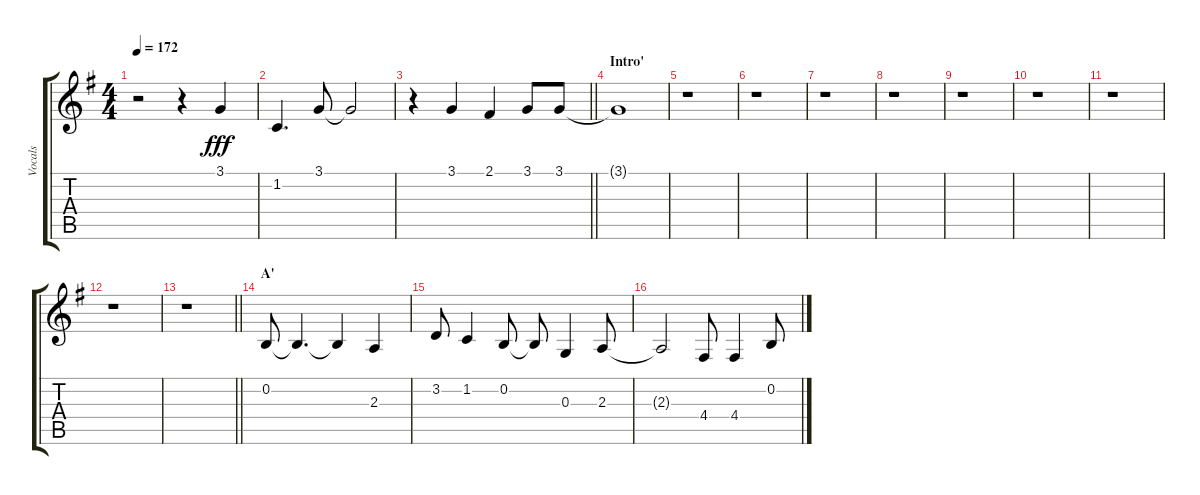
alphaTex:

\track ("Vocals" "Vocals") {instrument voiceoohs}
\staff {score tabs}
\tuning (E4 B3 G3 D3 A2 E2) {hide}
\ts (4 4)
\tempo 172
\clef g2
\ks g
r.2{dy fff} r.4 3.1.4 |
1.2.4{d} 3.1.8 3.1{t}.2 |
\barLineRight lightlight
r.4 3.1.4 2.1.4 3.1.8 3.1.8 |
\section ("" "Intro'")
3.1{t}.1 |
r.1 |
r.1 |
r.1 |
r.1 |
r.1 |
r.1 |
r.1 |
r.1 |
\barLineRight lightlight
r.1 |
\section ("" "A'")
0.2.8 0.2{t}.4{d} 0.2{t}.4 2.3.4 |
3.2.8 1.2.4 0.2.8 0.2{t}.8 0.3.4 2.3.8 |
2.3{t}.2 4.4.8 4.4.4 0.2.8
